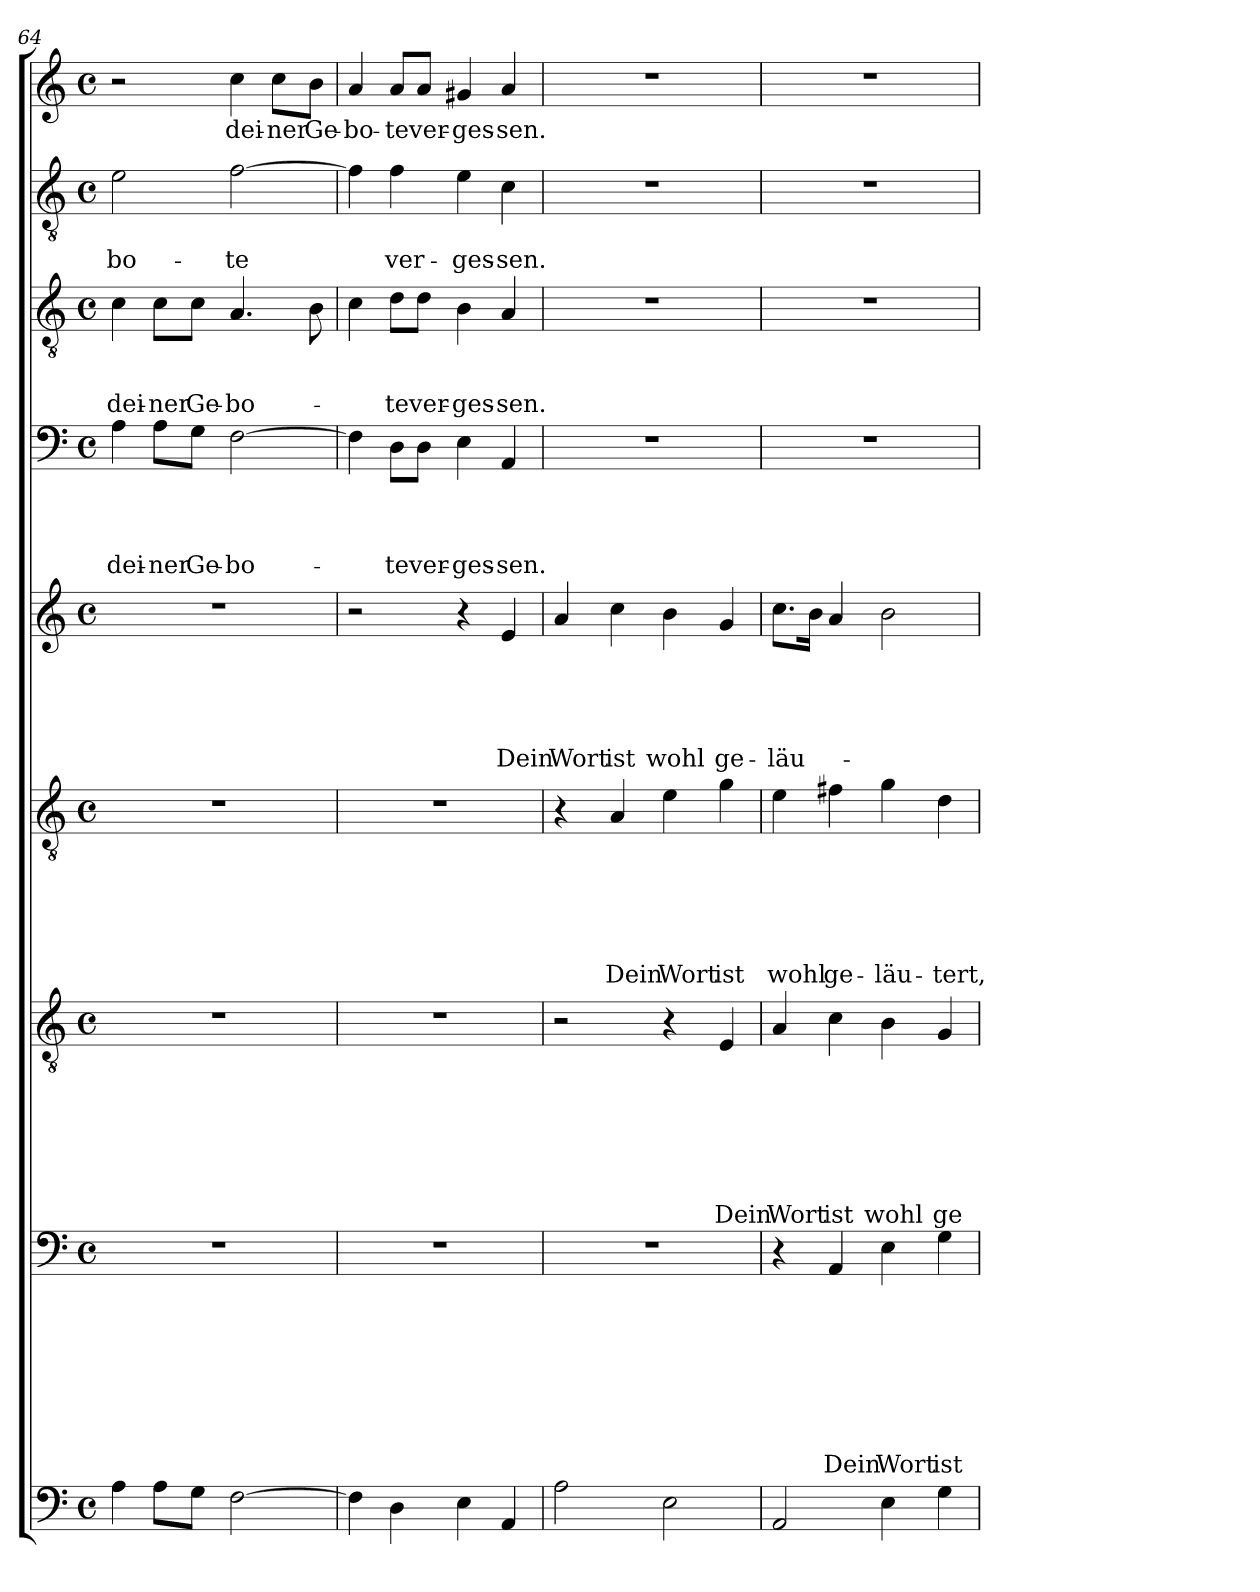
**kern	**kern	**text	**text	**text	**text	**text	**text	**text	**text	**kern	**text	**text	**text	**text	**text	**text	**text	**kern	**text	**text	**text	**text	**text	**text	**kern	**text	**text	**text	**text	**text	**kern	**text	**text	**text	**text	**kern	**text	**text	**text	**kern	**text	**text	**kern	**text
*part9	*part8	*part8	*part8	*part8	*part8	*part8	*part8	*part8	*part8	*part7	*part7	*part7	*part7	*part7	*part7	*part7	*part7	*part6	*part6	*part6	*part6	*part6	*part6	*part6	*part5	*part5	*part5	*part5	*part5	*part5	*part4	*part4	*part4	*part4	*part4	*part3	*part3	*part3	*part3	*part2	*part2	*part2	*part1	*part1
*staff9	*staff8	*staff8	*staff8	*staff8	*staff8	*staff8	*staff8	*staff8	*staff8	*staff7	*staff7	*staff7	*staff7	*staff7	*staff7	*staff7	*staff7	*staff6	*staff6	*staff6	*staff6	*staff6	*staff6	*staff6	*staff5	*staff5	*staff5	*staff5	*staff5	*staff5	*staff4	*staff4	*staff4	*staff4	*staff4	*staff3	*staff3	*staff3	*staff3	*staff2	*staff2	*staff2	*staff1	*staff1
!!LO:PB:g=z
*clefF4	*clefF4	*	*	*	*	*	*	*	*	*clefGv2	*	*	*	*	*	*	*	*clefGv2	*	*	*	*	*	*	*clefG2	*	*	*	*	*	*clefF4	*	*	*	*	*clefGv2	*	*	*	*clefGv2	*	*	*clefG2	*
*k[]	*k[]	*	*	*	*	*	*	*	*	*k[]	*	*	*	*	*	*	*	*k[]	*	*	*	*	*	*	*k[]	*	*	*	*	*	*k[]	*	*	*	*	*k[]	*	*	*	*k[]	*	*	*k[]	*
*C:	*C:	*	*	*	*	*	*	*	*	*C:	*	*	*	*	*	*	*	*C:	*	*	*	*	*	*	*C:	*	*	*	*	*	*C:	*	*	*	*	*C:	*	*	*	*C:	*	*	*C:	*
*M4/4	*M4/4	*	*	*	*	*	*	*	*	*M4/4	*	*	*	*	*	*	*	*M4/4	*	*	*	*	*	*	*M4/4	*	*	*	*	*	*M4/4	*	*	*	*	*M4/4	*	*	*	*M4/4	*	*	*M4/4	*
*met(c)	*met(c)	*	*	*	*	*	*	*	*	*met(c)	*	*	*	*	*	*	*	*met(c)	*	*	*	*	*	*	*met(c)	*	*	*	*	*	*met(c)	*	*	*	*	*met(c)	*	*	*	*met(c)	*	*	*met(c)	*
=64	=64	=64	=64	=64	=64	=64	=64	=64	=64	=64	=64	=64	=64	=64	=64	=64	=64	=64	=64	=64	=64	=64	=64	=64	=64	=64	=64	=64	=64	=64	=64	=64	=64	=64	=64	=64	=64	=64	=64	=64	=64	=64	=64	=64
!	!	!	!	!	!	!	!	!	!	!	!	!	!	!	!	!	!	!	!	!	!	!	!	!	!	!	!	!	!	!	!	!	!	!	!LO:LY:b	!	!	!	!LO:LY:b	!	!	!LO:LY:b	!	!
4A\	1r	.	.	.	.	.	.	.	.	1r	.	.	.	.	.	.	.	1r	.	.	.	.	.	.	1r	.	.	.	.	.	4A\	.	.	.	dei-	4c\	.	.	dei-	2e\	.	-bo-	2r	.
!	!	!	!	!	!	!	!	!	!	!	!	!	!	!	!	!	!	!	!	!	!	!	!	!	!	!	!	!	!	!	!	!	!	!	!LO:LY:b	!	!	!	!LO:LY:b	!	!	!	!	!
8A\L	.	.	.	.	.	.	.	.	.	.	.	.	.	.	.	.	.	.	.	.	.	.	.	.	.	.	.	.	.	.	8A\L	.	.	.	-ner	8c\L	.	.	-ner	.	.	.	.	.
!	!	!	!	!	!	!	!	!	!	!	!	!	!	!	!	!	!	!	!	!	!	!	!	!	!	!	!	!	!	!	!	!	!	!	!LO:LY:b	!	!	!	!LO:LY:b	!	!	!	!	!
8G\J	.	.	.	.	.	.	.	.	.	.	.	.	.	.	.	.	.	.	.	.	.	.	.	.	.	.	.	.	.	.	8G\J	.	.	.	Ge-	8c\J	.	.	Ge-	.	.	.	.	.
!	!	!	!	!	!	!	!	!	!	!	!	!	!	!	!	!	!	!	!	!	!	!	!	!	!	!	!	!	!	!	!	!	!	!	!LO:LY:b	!	!	!	!LO:LY:b	!	!	!LO:LY:b	!	!LO:LY:b
[2F\	.	.	.	.	.	.	.	.	.	.	.	.	.	.	.	.	.	.	.	.	.	.	.	.	.	.	.	.	.	.	[2F\	.	.	.	-bo-	4.A/	.	.	-bo-	[2f\	.	-te	4cc\	dei-
!	!	!	!	!	!	!	!	!	!	!	!	!	!	!	!	!	!	!	!	!	!	!	!	!	!	!	!	!	!	!	!	!	!	!	!	!	!	!	!	!	!	!	!	!LO:LY:b
.	.	.	.	.	.	.	.	.	.	.	.	.	.	.	.	.	.	.	.	.	.	.	.	.	.	.	.	.	.	.	.	.	.	.	.	.	.	.	.	.	.	.	8cc\L	-ner
!	!	!	!	!	!	!	!	!	!	!	!	!	!	!	!	!	!	!	!	!	!	!	!	!	!	!	!	!	!	!	!	!	!	!	!	!	!	!	!	!	!	!	!	!LO:LY:b
.	.	.	.	.	.	.	.	.	.	.	.	.	.	.	.	.	.	.	.	.	.	.	.	.	.	.	.	.	.	.	.	.	.	.	.	8B\	.	.	.	.	.	.	8b\J	Ge-
=65	=65	=65	=65	=65	=65	=65	=65	=65	=65	=65	=65	=65	=65	=65	=65	=65	=65	=65	=65	=65	=65	=65	=65	=65	=65	=65	=65	=65	=65	=65	=65	=65	=65	=65	=65	=65	=65	=65	=65	=65	=65	=65	=65	=65
!	!	!	!	!	!	!	!	!	!	!	!	!	!	!	!	!	!	!	!	!	!	!	!	!	!	!	!	!	!	!	!	!	!	!	!	!	!	!	!	!	!	!	!	!LO:LY:b
4F\]	1r	.	.	.	.	.	.	.	.	1r	.	.	.	.	.	.	.	1r	.	.	.	.	.	.	2r	.	.	.	.	.	4F\]	.	.	.	.	4c\	.	.	.	4f\]	.	.	4a/	-bo-
!	!	!	!	!	!	!	!	!	!	!	!	!	!	!	!	!	!	!	!	!	!	!	!	!	!	!	!	!	!	!	!	!	!	!	!LO:LY:b	!	!	!	!LO:LY:b	!	!	!LO:LY:b	!	!LO:LY:b
4D\	.	.	.	.	.	.	.	.	.	.	.	.	.	.	.	.	.	.	.	.	.	.	.	.	.	.	.	.	.	.	8D\L	.	.	.	-te	8d\L	.	.	-te	4f\	.	ver-	8a/L	-te
!	!	!	!	!	!	!	!	!	!	!	!	!	!	!	!	!	!	!	!	!	!	!	!	!	!	!	!	!	!	!	!	!	!	!	!LO:LY:b	!	!	!	!LO:LY:b	!	!	!	!	!LO:LY:b
.	.	.	.	.	.	.	.	.	.	.	.	.	.	.	.	.	.	.	.	.	.	.	.	.	.	.	.	.	.	.	8D\J	.	.	.	ver-	8d\J	.	.	ver-	.	.	.	8a/J	ver-
!	!	!	!	!	!	!	!	!	!	!	!	!	!	!	!	!	!	!	!	!	!	!	!	!	!	!	!	!	!	!	!	!	!	!	!LO:LY:b	!	!	!	!LO:LY:b	!	!	!LO:LY:b	!	!LO:LY:b
4E\	.	.	.	.	.	.	.	.	.	.	.	.	.	.	.	.	.	.	.	.	.	.	.	.	4r	.	.	.	.	.	4E\	.	.	.	-ges-	4B\	.	.	-ges-	4e\	.	-ges-	4g#X/	-ges-
!	!	!	!	!	!	!	!	!	!	!	!	!	!	!	!	!	!	!	!	!	!	!	!	!	!	!	!	!	!	!LO:LY:b	!	!	!	!	!LO:LY:b	!	!	!	!LO:LY:b	!	!	!LO:LY:b	!	!LO:LY:b
4AA/	.	.	.	.	.	.	.	.	.	.	.	.	.	.	.	.	.	.	.	.	.	.	.	.	4e/	.	.	.	.	Dein	4AA/	.	.	.	-sen.	4A/	.	.	-sen.	4c\	.	-sen.	4a/	-sen.
=66	=66	=66	=66	=66	=66	=66	=66	=66	=66	=66	=66	=66	=66	=66	=66	=66	=66	=66	=66	=66	=66	=66	=66	=66	=66	=66	=66	=66	=66	=66	=66	=66	=66	=66	=66	=66	=66	=66	=66	=66	=66	=66	=66	=66
!	!	!	!	!	!	!	!	!	!	!	!	!	!	!	!	!	!	!	!	!	!	!	!	!	!	!	!	!	!	!LO:LY:b	!	!	!	!	!	!	!	!	!	!	!	!	!	!
2A\	1r	.	.	.	.	.	.	.	.	2r	.	.	.	.	.	.	.	4r	.	.	.	.	.	.	4a/	.	.	.	.	Wort	1r	.	.	.	.	1r	.	.	.	1r	.	.	1r	.
!	!	!	!	!	!	!	!	!	!	!	!	!	!	!	!	!	!	!	!	!	!	!	!	!LO:LY:b	!	!	!	!	!	!LO:LY:b	!	!	!	!	!	!	!	!	!	!	!	!	!	!
.	.	.	.	.	.	.	.	.	.	.	.	.	.	.	.	.	.	4A/	.	.	.	.	.	Dein	4cc\	.	.	.	.	ist	.	.	.	.	.	.	.	.	.	.	.	.	.	.
!	!	!	!	!	!	!	!	!	!	!	!	!	!	!	!	!	!	!	!	!	!	!	!	!LO:LY:b	!	!	!	!	!	!LO:LY:b	!	!	!	!	!	!	!	!	!	!	!	!	!	!
2E\	.	.	.	.	.	.	.	.	.	4r	.	.	.	.	.	.	.	4e\	.	.	.	.	.	Wort	4b\	.	.	.	.	wohl	.	.	.	.	.	.	.	.	.	.	.	.	.	.
!	!	!	!	!	!	!	!	!	!	!	!	!	!	!	!	!	!LO:LY:b	!	!	!	!	!	!	!LO:LY:b	!	!	!	!	!	!LO:LY:b	!	!	!	!	!	!	!	!	!	!	!	!	!	!
.	.	.	.	.	.	.	.	.	.	4E/	.	.	.	.	.	.	Dein	4g\	.	.	.	.	.	ist	4g/	.	.	.	.	ge-	.	.	.	.	.	.	.	.	.	.	.	.	.	.
=67	=67	=67	=67	=67	=67	=67	=67	=67	=67	=67	=67	=67	=67	=67	=67	=67	=67	=67	=67	=67	=67	=67	=67	=67	=67	=67	=67	=67	=67	=67	=67	=67	=67	=67	=67	=67	=67	=67	=67	=67	=67	=67	=67	=67
!	!	!	!	!	!	!	!	!	!	!	!	!	!	!	!	!	!LO:LY:b	!	!	!	!	!	!	!LO:LY:b	!	!	!	!	!	!LO:LY:b	!	!	!	!	!	!	!	!	!	!	!	!	!	!
2AA/	4r	.	.	.	.	.	.	.	.	4A/	.	.	.	.	.	.	Wort	4e\	.	.	.	.	.	wohl	8.cc\L	.	.	.	.	-läu-	1r	.	.	.	.	1r	.	.	.	1r	.	.	1r	.
.	.	.	.	.	.	.	.	.	.	.	.	.	.	.	.	.	.	.	.	.	.	.	.	.	16b\Jk	.	.	.	.	.	.	.	.	.	.	.	.	.	.	.	.	.	.	.
!	!	!	!	!	!	!	!	!	!LO:LY:b	!	!	!	!	!	!	!	!LO:LY:b	!	!	!	!	!	!	!LO:LY:b	!	!	!	!	!	!	!	!	!	!	!	!	!	!	!	!	!	!	!	!
.	4AA/	.	.	.	.	.	.	.	Dein	4c\	.	.	.	.	.	.	ist	4f#X\	.	.	.	.	.	ge-	4a/	.	.	.	.	.	.	.	.	.	.	.	.	.	.	.	.	.	.	.
!	!	!	!	!	!	!	!	!	!LO:LY:b	!	!	!	!	!	!	!	!LO:LY:b	!	!	!	!	!	!	!LO:LY:b	!	!	!	!	!	!	!	!	!	!	!	!	!	!	!	!	!	!	!	!
4E\	4E\	.	.	.	.	.	.	.	Wort	4B\	.	.	.	.	.	.	wohl	4g\	.	.	.	.	.	-läu-	2b\	.	.	.	.	.	.	.	.	.	.	.	.	.	.	.	.	.	.	.
!	!	!	!	!	!	!	!	!	!LO:LY:b	!	!	!	!	!	!	!	!LO:LY:b	!	!	!	!	!	!	!LO:LY:b	!	!	!	!	!	!	!	!	!	!	!	!	!	!	!	!	!	!	!	!
4G\	4G\	.	.	.	.	.	.	.	ist	4G/	.	.	.	.	.	.	ge-	4d\	.	.	.	.	.	-tert,	.	.	.	.	.	.	.	.	.	.	.	.	.	.	.	.	.	.	.	.
=	=	=	=	=	=	=	=	=	=	=	=	=	=	=	=	=	=	=	=	=	=	=	=	=	=	=	=	=	=	=	=	=	=	=	=	=	=	=	=	=	=	=	=	=
*-	*-	*-	*-	*-	*-	*-	*-	*-	*-	*-	*-	*-	*-	*-	*-	*-	*-	*-	*-	*-	*-	*-	*-	*-	*-	*-	*-	*-	*-	*-	*-	*-	*-	*-	*-	*-	*-	*-	*-	*-	*-	*-	*-	*-
